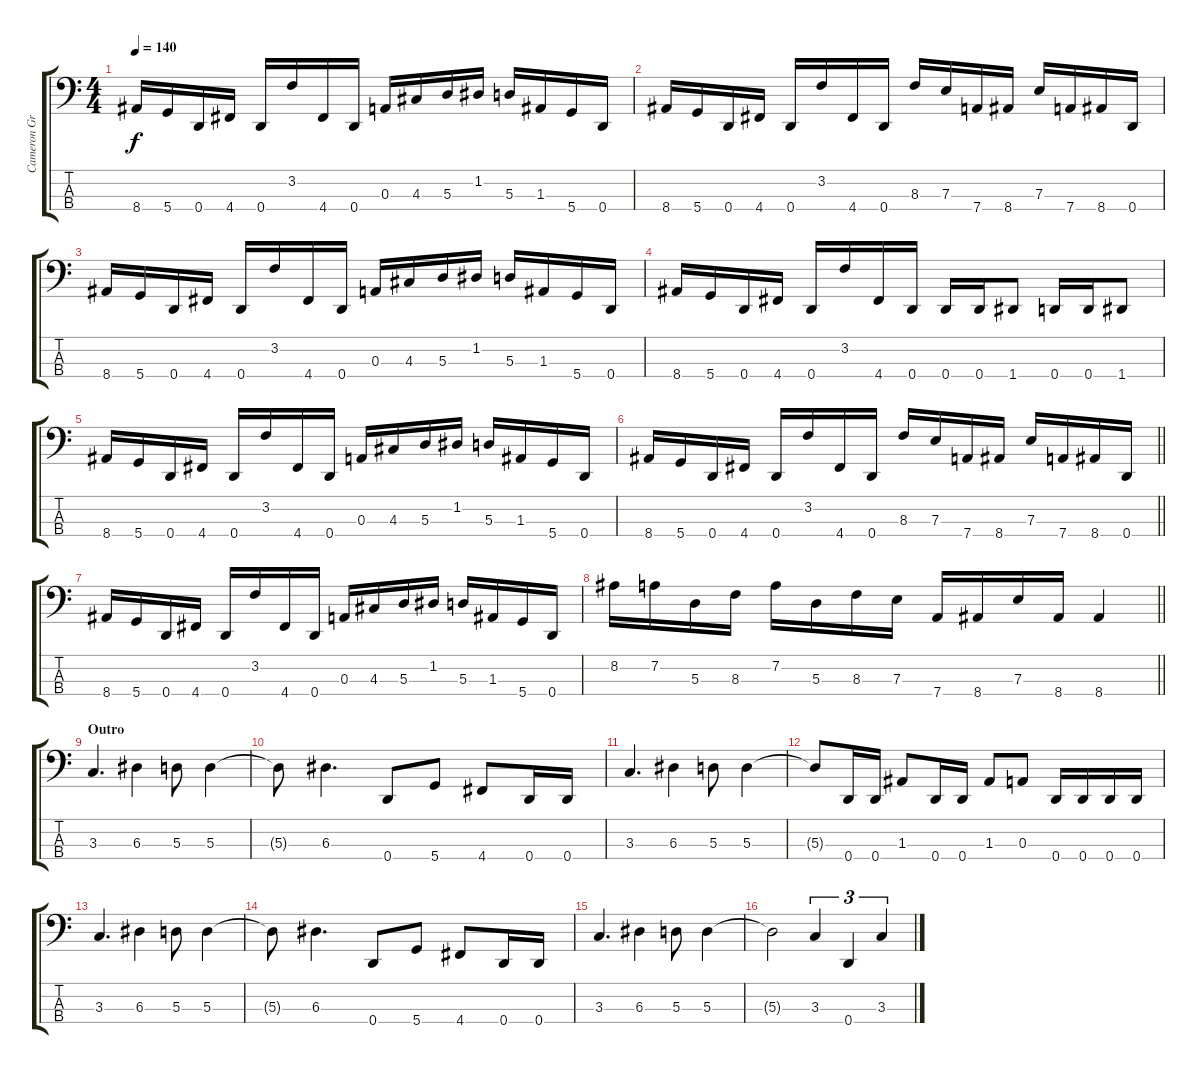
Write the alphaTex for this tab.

\track ("Cameron Grant" "Cameron Gr") {instrument electricbasspick}
\staff {score tabs}
\tuning (G2 D2 A1 D1) {hide}
\ts (4 4)
\tempo 140
\clef f4
\ks c
8.4.16{dy f} 5.4.16 0.4.16 4.4.16 0.4.16 3.2.16 4.4.16 0.4.16 0.3.16 4.3.16 5.3.16 1.2.16 5.3.16 1.3.16 5.4.16 0.4.16 |
8.4.16 5.4.16 0.4.16 4.4.16 0.4.16 3.2.16 4.4.16 0.4.16 8.3.16 7.3.16 7.4.16 8.4.16 7.3.16 7.4.16 8.4.16 0.4.16 |
8.4.16 5.4.16 0.4.16 4.4.16 0.4.16 3.2.16 4.4.16 0.4.16 0.3.16 4.3.16 5.3.16 1.2.16 5.3.16 1.3.16 5.4.16 0.4.16 |
8.4.16 5.4.16 0.4.16 4.4.16 0.4.16 3.2.16 4.4.16 0.4.16 0.4.16 0.4.16 1.4.8 0.4.16 0.4.16 1.4.8 |
8.4.16 5.4.16 0.4.16 4.4.16 0.4.16 3.2.16 4.4.16 0.4.16 0.3.16 4.3.16 5.3.16 1.2.16 5.3.16 1.3.16 5.4.16 0.4.16 |
\barLineRight lightlight
8.4.16 5.4.16 0.4.16 4.4.16 0.4.16 3.2.16 4.4.16 0.4.16 8.3.16 7.3.16 7.4.16 8.4.16 7.3.16 7.4.16 8.4.16 0.4.16 |
8.4.16 5.4.16 0.4.16 4.4.16 0.4.16 3.2.16 4.4.16 0.4.16 0.3.16 4.3.16 5.3.16 1.2.16 5.3.16 1.3.16 5.4.16 0.4.16 |
\barLineRight lightlight
8.2.16 7.2.16 5.3.16 8.3.16 7.2.16 5.3.16 8.3.16 7.3.16 7.4.16 8.4.16 7.3.16 8.4.16 8.4.4 |
\section ("" "Outro")
3.3.4{d} 6.3.4 5.3.8 5.3.4 |
5.3{t}.8 6.3.4{d} 0.4.8 5.4.8 4.4.8 0.4.16 0.4.16 |
3.3.4{d} 6.3.4 5.3.8 5.3.4 |
5.3{t}.8 0.4.16 0.4.16 1.3.8 0.4.16 0.4.16 1.3.8 0.3.8 0.4.16 0.4.16 0.4.16 0.4.16 |
3.3.4{d} 6.3.4 5.3.8 5.3.4 |
5.3{t}.8 6.3.4{d} 0.4.8 5.4.8 4.4.8 0.4.16 0.4.16 |
3.3.4{d} 6.3.4 5.3.8 5.3.4 |
5.3{t}.2 3.3.4{tu (3 2)} 0.4.4{tu (3 2)} 3.3.4{tu (3 2)}
